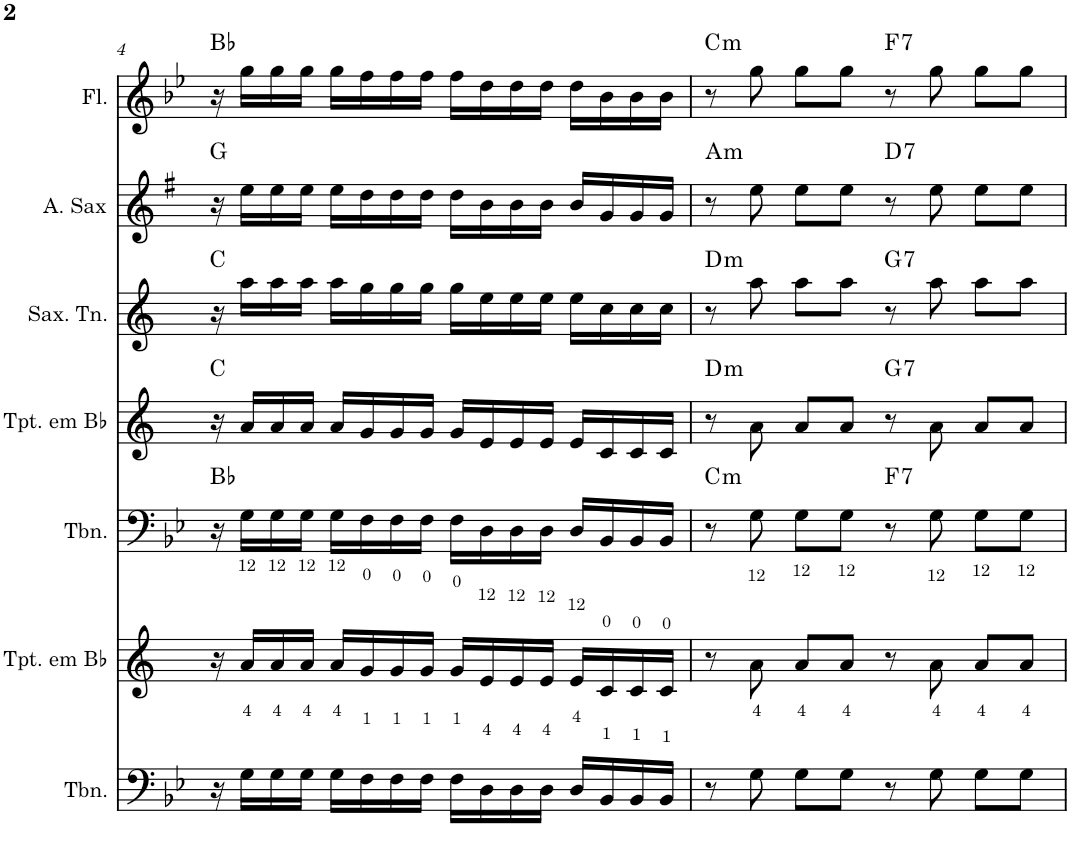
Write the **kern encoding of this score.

**kern	**kern	**kern	**harte	**kern	**harte	**kern	**harte	**kern	**harte	**kern	**harte
*part7	*part6	*part5	*part5	*part4	*part4	*part3	*part3	*part2	*part2	*part1	*part1
*staff7	*staff6	*staff5	*	*staff4	*	*staff3	*	*staff2	*	*staff1	*
*I"Trombone	*I"Trompete em Bb	*I"Trombone	*	*I"Trompete em Bb	*	*I"Saxofone Tenor	*	*I"Saxofone Alto	*	*I"Flauta Transversal	*
*I'Tbn.	*I'Tpt. em Bb	*I'Tbn.	*	*I'Tpt. em Bb	*	*I'Sax. Tn.	*	*	*	*I'Fl.	*
!!LO:PB:g=z
*clefF4	*clefG2	*clefF4	*	*clefG2	*	*clefG2	*	*clefG2	*	*clefG2	*
*	*Trd1c2	*	*	*Trd1c2	*	*Trd8c14	*	*Trd5c9	*	*	*
*k[b-e-]	*k[]	*k[b-e-]	*	*k[]	*	*k[]	*	*k[f#]	*	*k[b-e-]	*
*B-:	*	*B-:	*	*	*	*	*	*G:	*	*B-:	*
*M4/4	*M4/4	*M4/4	*	*M4/4	*	*M4/4	*	*M4/4	*	*M4/4	*
=4	=4	=4	=4	=4	=4	=4	=4	=4	=4	=4	=4
16r	16r	16r	Bb:maj	16r	C:maj	16r	C:maj	16r	G:maj	16r	Bb:maj
16G\LL	16a/LL	16G\LL	.	16a/LL	.	16aa\LL	.	16ee\LL	.	16gg\LL	.
16G\	16a/	16G\	.	16a/	.	16aa\	.	16ee\	.	16gg\	.
16G\JJ	16a/JJ	16G\JJ	.	16a/JJ	.	16aa\JJ	.	16ee\JJ	.	16gg\JJ	.
16G\LL	16a/LL	16G\LL	.	16a/LL	.	16aa\LL	.	16ee\LL	.	16gg\LL	.
16F\	16g/	16F\	.	16g/	.	16gg\	.	16dd\	.	16ff\	.
16F\	16g/	16F\	.	16g/	.	16gg\	.	16dd\	.	16ff\	.
16F\JJ	16g/JJ	16F\JJ	.	16g/JJ	.	16gg\JJ	.	16dd\JJ	.	16ff\JJ	.
16F\LL	16g/LL	16F\LL	.	16g/LL	.	16gg\LL	.	16dd\LL	.	16ff\LL	.
16D\	16e/	16D\	.	16e/	.	16ee\	.	16b\	.	16dd\	.
16D\	16e/	16D\	.	16e/	.	16ee\	.	16b\	.	16dd\	.
16D\JJ	16e/JJ	16D\JJ	.	16e/JJ	.	16ee\JJ	.	16b\JJ	.	16dd\JJ	.
16D/LL	16e/LL	16D/LL	.	16e/LL	.	16ee\LL	.	16b/LL	.	16dd\LL	.
16BB-/	16c/	16BB-/	.	16c/	.	16cc\	.	16g/	.	16b-\	.
16BB-/	16c/	16BB-/	.	16c/	.	16cc\	.	16g/	.	16b-\	.
16BB-/JJ	16c/JJ	16BB-/JJ	.	16c/JJ	.	16cc\JJ	.	16g/JJ	.	16b-\JJ	.
=5	=5	=5	=5	=5	=5	=5	=5	=5	=5	=5	=5
!	!	!	!LO:H:kt=m	!	!LO:H:kt=m	!	!LO:H:kt=m	!	!LO:H:kt=m	!	!LO:H:kt=m
8r	8r	8r	C:min	8r	D:min	8r	D:min	8r	A:min	8r	C:min
8G\	8a\	8G\	.	8a\	.	8aa\	.	8ee\	.	8gg\	.
8G\L	8a/L	8G\L	.	8a/L	.	8aa\L	.	8ee\L	.	8gg\L	.
8G\J	8a/J	8G\J	.	8a/J	.	8aa\J	.	8ee\J	.	8gg\J	.
!	!	!	!LO:H:kt=7	!	!LO:H:kt=7	!	!LO:H:kt=7	!	!LO:H:kt=7	!	!LO:H:kt=7
8r	8r	8r	F:7	8r	G:7	8r	G:7	8r	D:7	8r	F:7
8G\	8a\	8G\	.	8a\	.	8aa\	.	8ee\	.	8gg\	.
8G\L	8a/L	8G\L	.	8a/L	.	8aa\L	.	8ee\L	.	8gg\L	.
8G\J	8a/J	8G\J	.	8a/J	.	8aa\J	.	8ee\J	.	8gg\J	.
=	=	=	=	=	=	=	=	=	=	=	=
*-	*-	*-	*-	*-	*-	*-	*-	*-	*-	*-	*-
